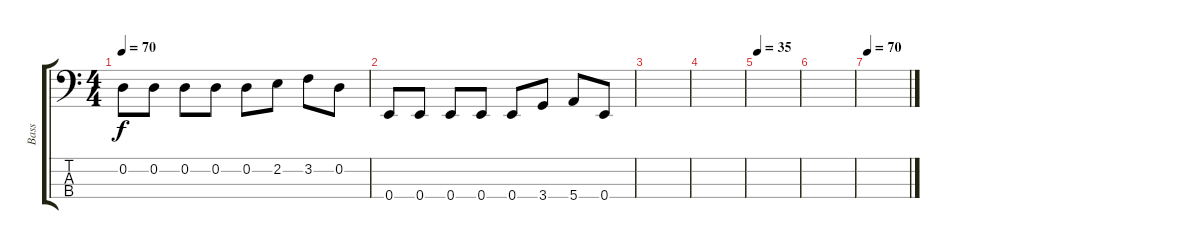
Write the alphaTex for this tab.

\track ("Bass" "Bass") {instrument electricbassfinger}
\staff {score tabs}
\tuning (G2 D2 A1 E1) {hide}
\ts (4 4)
\tempo 70
\clef f4
\ks c
0.2.8{dy f} 0.2.8 0.2.8 0.2.8 0.2.8 2.2.8 3.2.8 0.2.8 |
0.4.8 0.4.8 0.4.8 0.4.8 0.4.8 3.4.8 5.4.8 0.4.8 |
|
|
\tempo 35
|
|
\tempo 70
